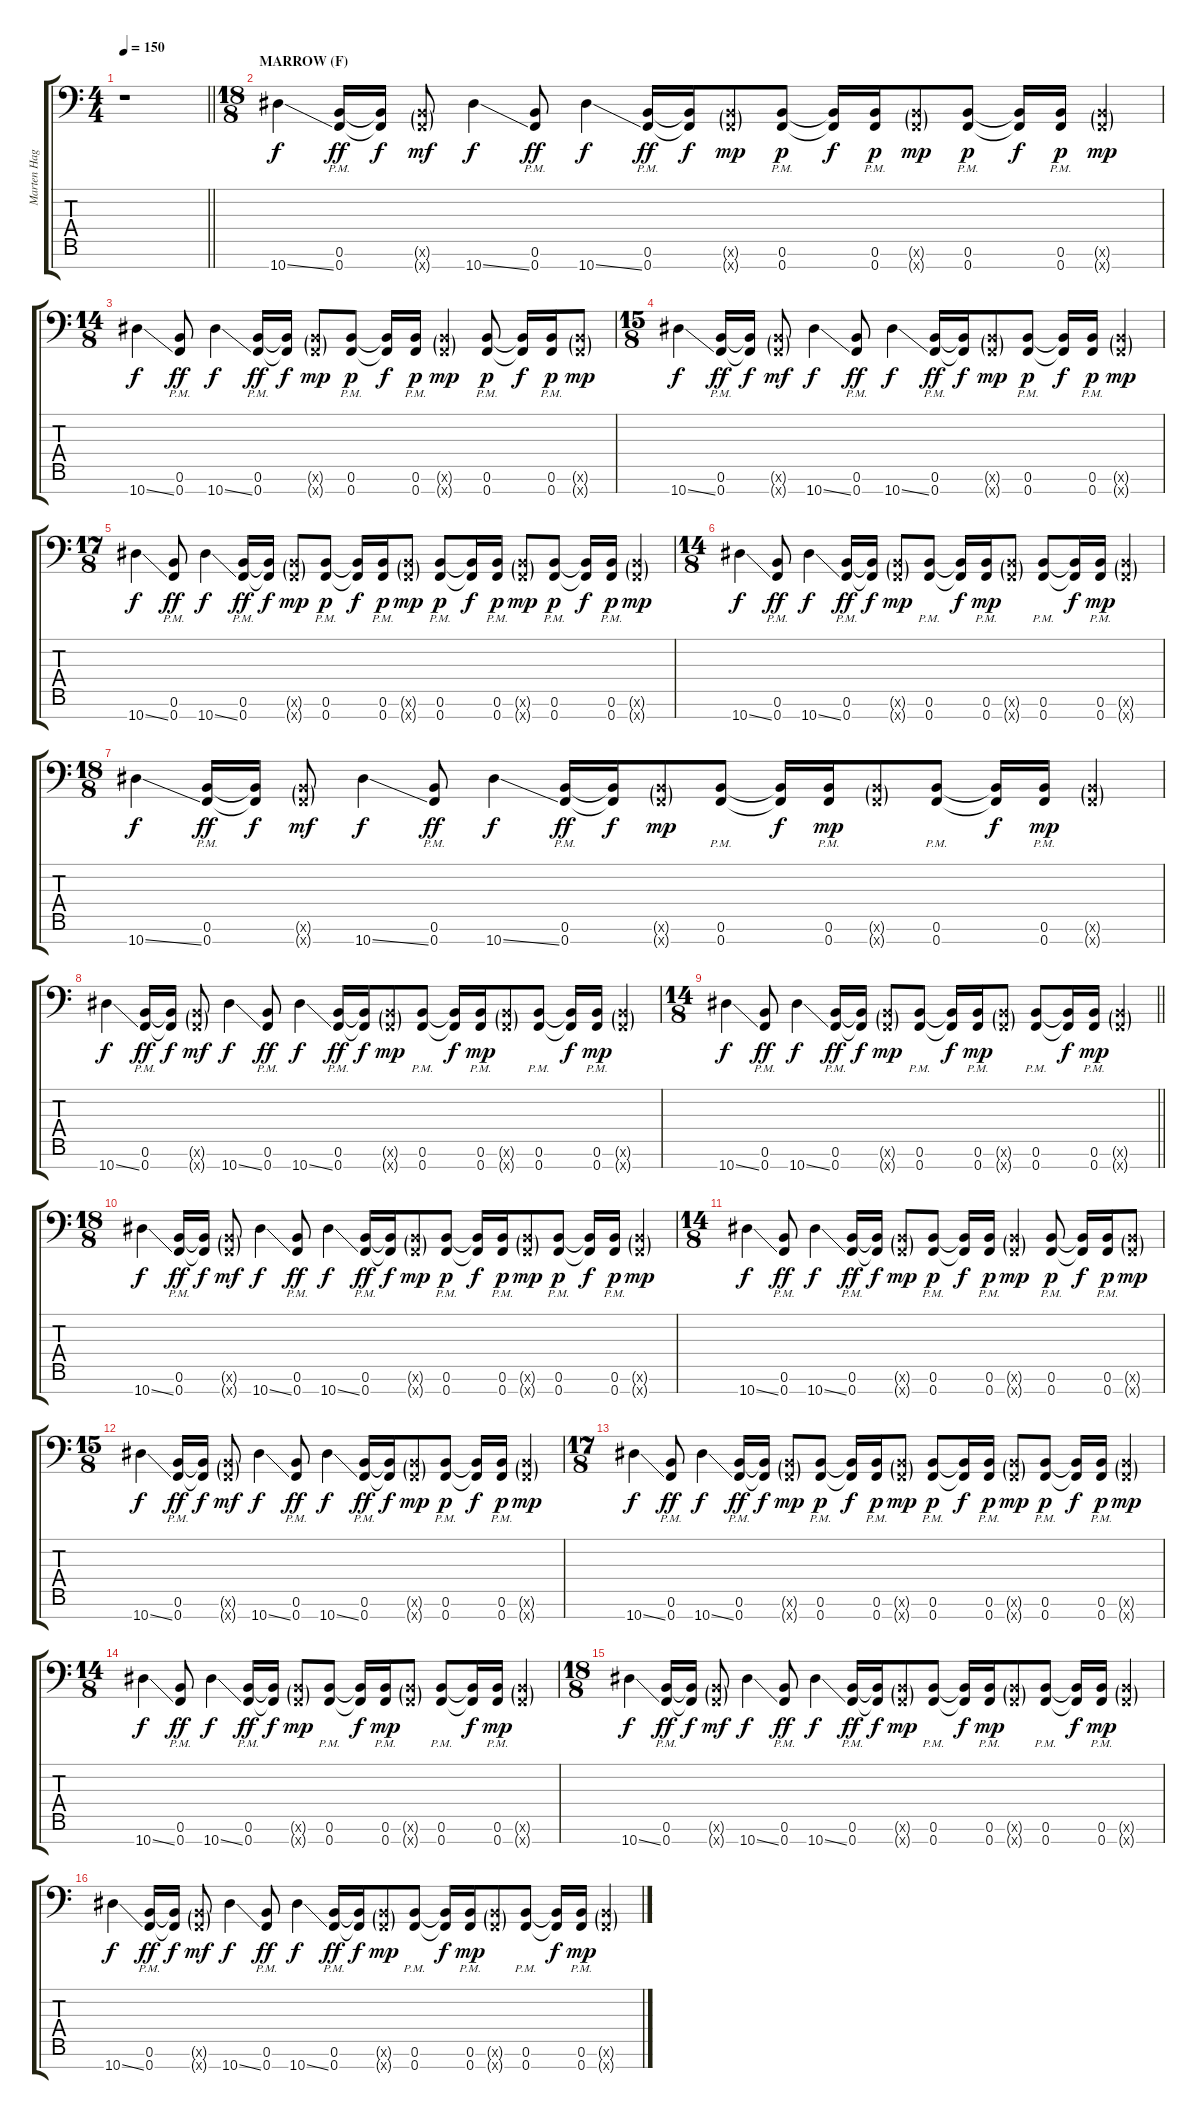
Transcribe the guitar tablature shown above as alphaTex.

\track ("Marten Hagstrom (8 string Guitar in F)" "Marten Hag") {instrument overdrivenguitar}
\staff {score tabs}
\tuning (Bb3 F3 Db3 Ab2 Eb2 B1 F1) {hide}
\ts (4 4)
\tempo 150
\clef f4
\barLineRight lightlight
\ks c
r.1{dy mp} |
\ts (18 8)
\section ("" "MARROW (F)")
10.7{ss}.4{dy f volume 11 balance 12 instrument overdrivenguitar} (0.6{pm} 0.7{pm}).16{dy ff} (0.6{t} 0.7{t}).16{dy f} (0.6{g x} 0.7{g x}).8{dy mf} 10.7{ss}.4{dy f} (0.6{pm} 0.7{pm}).8{dy ff} 10.7{ss}.4{dy f} (0.6{pm} 0.7{pm}).16{dy ff} (0.6{t} 0.7{t}).16{dy f} (0.6{g x} 0.7{g x}).8{dy mp} (0.6{pm} 0.7{pm}).8{dy p} (0.6{t} 0.7{t}).16{dy f} (0.6{pm} 0.7{pm}).16{dy p} (0.6{g x} 0.7{g x}).8{dy mp} (0.6{pm} 0.7{pm}).8{dy p} (0.6{t} 0.7{t}).16{dy f} (0.6{pm} 0.7{pm}).16{dy p} (0.6{g x} 0.7{g x}).4{dy mp} |
\ts (14 8)
10.7{ss}.4{dy f} (0.6{pm} 0.7{pm}).8{dy ff} 10.7{ss}.4{dy f} (0.6{pm} 0.7{pm}).16{dy ff} (0.6{t} 0.7{t}).16{dy f} (0.6{g x} 0.7{g x}).8{dy mp} (0.6{pm} 0.7{pm}).8{dy p} (0.6{t} 0.7{t}).16{dy f} (0.6{pm} 0.7{pm}).16{dy p} (0.6{g x} 0.7{g x}).4{dy mp} (0.6{pm} 0.7{pm}).8{dy p} (0.6{t} 0.7{t}).16{dy f} (0.6{pm} 0.7{pm}).16{dy p} (0.6{g x} 0.7{g x}).8{dy mp} |
\ts (15 8)
10.7{ss}.4{dy f} (0.6{pm} 0.7{pm}).16{dy ff} (0.6{t} 0.7{t}).16{dy f} (0.6{g x} 0.7{g x}).8{dy mf} 10.7{ss}.4{dy f} (0.6{pm} 0.7{pm}).8{dy ff} 10.7{ss}.4{dy f} (0.6{pm} 0.7{pm}).16{dy ff} (0.6{t} 0.7{t}).16{dy f} (0.6{g x} 0.7{g x}).8{dy mp} (0.6{pm} 0.7{pm}).8{dy p} (0.6{t} 0.7{t}).16{dy f} (0.6{pm} 0.7{pm}).16{dy p} (0.6{g x} 0.7{g x}).4{dy mp} |
\ts (17 8)
10.7{ss}.4{dy f} (0.6{pm} 0.7{pm}).8{dy ff} 10.7{ss}.4{dy f} (0.6{pm} 0.7{pm}).16{dy ff} (0.6{t} 0.7{t}).16{dy f} (0.6{g x} 0.7{g x}).8{dy mp} (0.6{pm} 0.7{pm}).8{dy p} (0.6{t} 0.7{t}).16{dy f} (0.6{pm} 0.7{pm}).16{dy p} (0.6{g x} 0.7{g x}).8{dy mp} (0.6{pm} 0.7{pm}).8{dy p} (0.6{t} 0.7{t}).16{dy f} (0.6{pm} 0.7{pm}).16{dy p} (0.6{g x} 0.7{g x}).8{dy mp} (0.6{pm} 0.7{pm}).8{dy p} (0.6{t} 0.7{t}).16{dy f} (0.6{pm} 0.7{pm}).16{dy p} (0.6{g x} 0.7{g x}).4{dy mp} |
\ts (14 8)
10.7{ss}.4{dy f} (0.6{pm} 0.7{pm}).8{dy ff} 10.7{ss}.4{dy f} (0.6{pm} 0.7{pm}).16{dy ff} (0.6{t} 0.7{t}).16{dy f} (0.6{g x} 0.7{g x}).8{dy mp} (0.6{pm} 0.7{pm}).8 (0.6{t} 0.7{t}).16{dy f} (0.6{pm} 0.7{pm}).16{dy mp} (0.6{g x} 0.7{g x}).8 (0.6{pm} 0.7{pm}).8 (0.6{t} 0.7{t}).16{dy f} (0.6{pm} 0.7{pm}).16{dy mp} (0.6{g x} 0.7{g x}).4 |
\ts (18 8)
10.7{ss}.4{dy f} (0.6{pm} 0.7{pm}).16{dy ff} (0.6{t} 0.7{t}).16{dy f} (0.6{g x} 0.7{g x}).8{dy mf} 10.7{ss}.4{dy f} (0.6{pm} 0.7{pm}).8{dy ff} 10.7{ss}.4{dy f} (0.6{pm} 0.7{pm}).16{dy ff} (0.6{t} 0.7{t}).16{dy f} (0.6{g x} 0.7{g x}).8{dy mp} (0.6{pm} 0.7{pm}).8 (0.6{t} 0.7{t}).16{dy f} (0.6{pm} 0.7{pm}).16{dy mp} (0.6{g x} 0.7{g x}).8 (0.6{pm} 0.7{pm}).8 (0.6{t} 0.7{t}).16{dy f} (0.6{pm} 0.7{pm}).16{dy mp} (0.6{g x} 0.7{g x}).4 |
10.7{ss}.4{dy f} (0.6{pm} 0.7{pm}).16{dy ff} (0.6{t} 0.7{t}).16{dy f} (0.6{g x} 0.7{g x}).8{dy mf} 10.7{ss}.4{dy f} (0.6{pm} 0.7{pm}).8{dy ff} 10.7{ss}.4{dy f} (0.6{pm} 0.7{pm}).16{dy ff} (0.6{t} 0.7{t}).16{dy f} (0.6{g x} 0.7{g x}).8{dy mp} (0.6{pm} 0.7{pm}).8 (0.6{t} 0.7{t}).16{dy f} (0.6{pm} 0.7{pm}).16{dy mp} (0.6{g x} 0.7{g x}).8 (0.6{pm} 0.7{pm}).8 (0.6{t} 0.7{t}).16{dy f} (0.6{pm} 0.7{pm}).16{dy mp} (0.6{g x} 0.7{g x}).4 |
\ts (14 8)
\barLineRight lightlight
10.7{ss}.4{dy f} (0.6{pm} 0.7{pm}).8{dy ff} 10.7{ss}.4{dy f} (0.6{pm} 0.7{pm}).16{dy ff} (0.6{t} 0.7{t}).16{dy f} (0.6{g x} 0.7{g x}).8{dy mp} (0.6{pm} 0.7{pm}).8 (0.6{t} 0.7{t}).16{dy f} (0.6{pm} 0.7{pm}).16{dy mp} (0.6{g x} 0.7{g x}).8 (0.6{pm} 0.7{pm}).8 (0.6{t} 0.7{t}).16{dy f} (0.6{pm} 0.7{pm}).16{dy mp} (0.6{g x} 0.7{g x}).4 |
\ts (18 8)
10.7{ss}.4{dy f volume 9} (0.6{pm} 0.7{pm}).16{dy ff} (0.6{t} 0.7{t}).16{dy f} (0.6{g x} 0.7{g x}).8{dy mf} 10.7{ss}.4{dy f} (0.6{pm} 0.7{pm}).8{dy ff} 10.7{ss}.4{dy f} (0.6{pm} 0.7{pm}).16{dy ff} (0.6{t} 0.7{t}).16{dy f} (0.6{g x} 0.7{g x}).8{dy mp} (0.6{pm} 0.7{pm}).8{dy p} (0.6{t} 0.7{t}).16{dy f} (0.6{pm} 0.7{pm}).16{dy p} (0.6{g x} 0.7{g x}).8{dy mp} (0.6{pm} 0.7{pm}).8{dy p} (0.6{t} 0.7{t}).16{dy f} (0.6{pm} 0.7{pm}).16{dy p} (0.6{g x} 0.7{g x}).4{dy mp} |
\ts (14 8)
10.7{ss}.4{dy f} (0.6{pm} 0.7{pm}).8{dy ff} 10.7{ss}.4{dy f} (0.6{pm} 0.7{pm}).16{dy ff} (0.6{t} 0.7{t}).16{dy f} (0.6{g x} 0.7{g x}).8{dy mp} (0.6{pm} 0.7{pm}).8{dy p} (0.6{t} 0.7{t}).16{dy f} (0.6{pm} 0.7{pm}).16{dy p} (0.6{g x} 0.7{g x}).4{dy mp} (0.6{pm} 0.7{pm}).8{dy p} (0.6{t} 0.7{t}).16{dy f} (0.6{pm} 0.7{pm}).16{dy p} (0.6{g x} 0.7{g x}).8{dy mp} |
\ts (15 8)
10.7{ss}.4{dy f volume 6} (0.6{pm} 0.7{pm}).16{dy ff} (0.6{t} 0.7{t}).16{dy f} (0.6{g x} 0.7{g x}).8{dy mf} 10.7{ss}.4{dy f} (0.6{pm} 0.7{pm}).8{dy ff} 10.7{ss}.4{dy f} (0.6{pm} 0.7{pm}).16{dy ff} (0.6{t} 0.7{t}).16{dy f} (0.6{g x} 0.7{g x}).8{dy mp} (0.6{pm} 0.7{pm}).8{dy p} (0.6{t} 0.7{t}).16{dy f} (0.6{pm} 0.7{pm}).16{dy p} (0.6{g x} 0.7{g x}).4{dy mp} |
\ts (17 8)
10.7{ss}.4{dy f} (0.6{pm} 0.7{pm}).8{dy ff} 10.7{ss}.4{dy f} (0.6{pm} 0.7{pm}).16{dy ff} (0.6{t} 0.7{t}).16{dy f} (0.6{g x} 0.7{g x}).8{dy mp} (0.6{pm} 0.7{pm}).8{dy p} (0.6{t} 0.7{t}).16{dy f} (0.6{pm} 0.7{pm}).16{dy p} (0.6{g x} 0.7{g x}).8{dy mp} (0.6{pm} 0.7{pm}).8{dy p} (0.6{t} 0.7{t}).16{dy f} (0.6{pm} 0.7{pm}).16{dy p} (0.6{g x} 0.7{g x}).8{dy mp} (0.6{pm} 0.7{pm}).8{dy p} (0.6{t} 0.7{t}).16{dy f} (0.6{pm} 0.7{pm}).16{dy p} (0.6{g x} 0.7{g x}).4{dy mp} |
\ts (14 8)
10.7{ss}.4{dy f volume 3} (0.6{pm} 0.7{pm}).8{dy ff} 10.7{ss}.4{dy f} (0.6{pm} 0.7{pm}).16{dy ff} (0.6{t} 0.7{t}).16{dy f} (0.6{g x} 0.7{g x}).8{dy mp} (0.6{pm} 0.7{pm}).8 (0.6{t} 0.7{t}).16{dy f} (0.6{pm} 0.7{pm}).16{dy mp} (0.6{g x} 0.7{g x}).8 (0.6{pm} 0.7{pm}).8 (0.6{t} 0.7{t}).16{dy f} (0.6{pm} 0.7{pm}).16{dy mp} (0.6{g x} 0.7{g x}).4 |
\ts (18 8)
10.7{ss}.4{dy f} (0.6{pm} 0.7{pm}).16{dy ff} (0.6{t} 0.7{t}).16{dy f} (0.6{g x} 0.7{g x}).8{dy mf} 10.7{ss}.4{dy f} (0.6{pm} 0.7{pm}).8{dy ff} 10.7{ss}.4{dy f} (0.6{pm} 0.7{pm}).16{dy ff} (0.6{t} 0.7{t}).16{dy f} (0.6{g x} 0.7{g x}).8{dy mp} (0.6{pm} 0.7{pm}).8 (0.6{t} 0.7{t}).16{dy f} (0.6{pm} 0.7{pm}).16{dy mp} (0.6{g x} 0.7{g x}).8 (0.6{pm} 0.7{pm}).8 (0.6{t} 0.7{t}).16{dy f} (0.6{pm} 0.7{pm}).16{dy mp} (0.6{g x} 0.7{g x}).4 |
10.7{ss}.4{dy f volume 0} (0.6{pm} 0.7{pm}).16{dy ff} (0.6{t} 0.7{t}).16{dy f} (0.6{g x} 0.7{g x}).8{dy mf} 10.7{ss}.4{dy f} (0.6{pm} 0.7{pm}).8{dy ff} 10.7{ss}.4{dy f} (0.6{pm} 0.7{pm}).16{dy ff} (0.6{t} 0.7{t}).16{dy f} (0.6{g x} 0.7{g x}).8{dy mp} (0.6{pm} 0.7{pm}).8 (0.6{t} 0.7{t}).16{dy f} (0.6{pm} 0.7{pm}).16{dy mp} (0.6{g x} 0.7{g x}).8 (0.6{pm} 0.7{pm}).8 (0.6{t} 0.7{t}).16{dy f} (0.6{pm} 0.7{pm}).16{dy mp} (0.6{g x} 0.7{g x}).4
